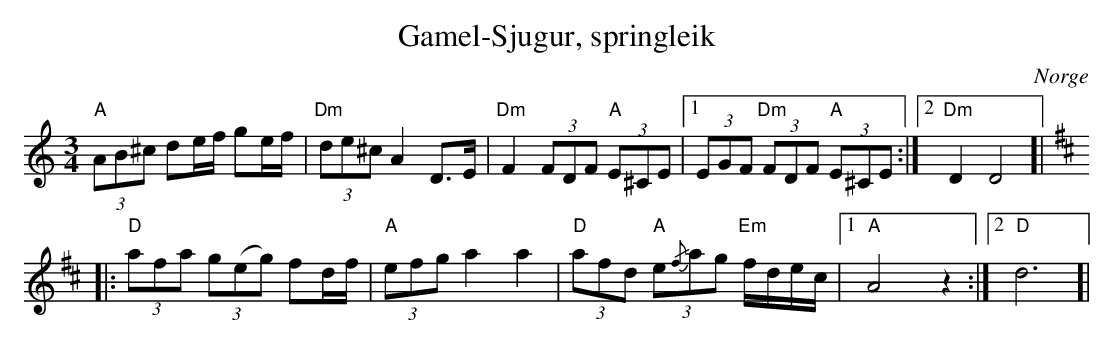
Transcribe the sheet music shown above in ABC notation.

X:1
T:Gamel-Sjugur, springleik
O:Norge
M:3/4
L:1/8
K:Ddor
"A"(3AB^c de/f/ ge/f/|"Dm"(3de^c A2 D>E|"Dm"F2 (3FDF "A"(3E^CE|1(3EGF "Dm"(3FDF "A"(3E^CE:|2"Dm"D2 D4]|
K:D
|:"D"(3afa (3g(eg) fd/f/|"A"(3efg a2 a2|"D"(3afd "A"(3e{/f}ag "Em"f/d/e/c/|1"A"A4 z2:|2"D"d6]|
